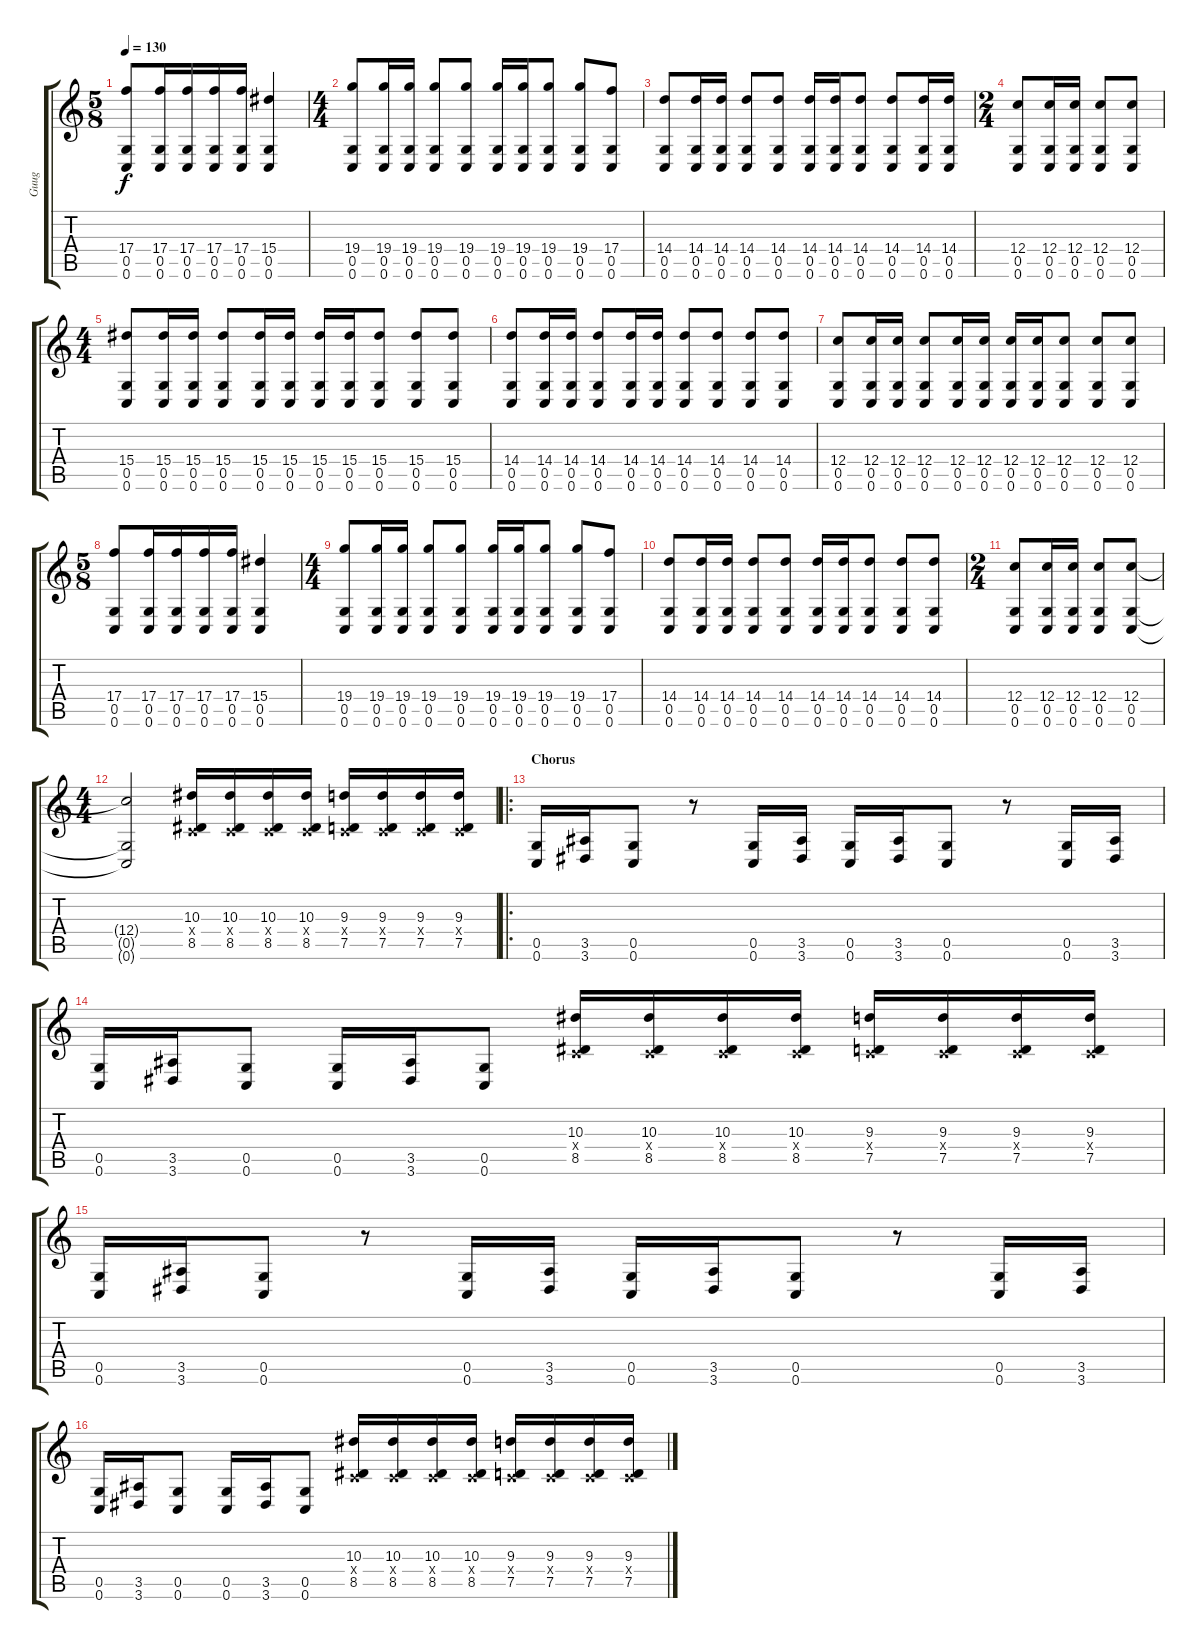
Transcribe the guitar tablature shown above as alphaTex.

\track ("Guug" "Guug") {instrument distortionguitar}
\staff {score tabs}
\tuning (D4 A3 F3 C3 G2 C2) {hide}
\ts (5 8)
\tempo 130
\clef g2
\ks c
(17.4 0.5 0.6).8{dy f} (17.4 0.5 0.6).16 (17.4 0.5 0.6).16 (17.4 0.5 0.6).16 (17.4 0.5 0.6).16 (15.4 0.5 0.6).4 |
\ts (4 4)
(19.4 0.5 0.6).8 (19.4 0.5 0.6).16 (19.4 0.5 0.6).16 (19.4 0.5 0.6).8 (19.4 0.5 0.6).8 (19.4 0.5 0.6).16 (19.4 0.5 0.6).16 (19.4 0.5 0.6).8 (19.4 0.5 0.6).8 (17.4 0.5 0.6).8 |
(14.4 0.5 0.6).8 (14.4 0.5 0.6).16 (14.4 0.5 0.6).16 (14.4 0.5 0.6).8 (14.4 0.5 0.6).8 (14.4 0.5 0.6).16 (14.4 0.5 0.6).16 (14.4 0.5 0.6).8 (14.4 0.5 0.6).8 (14.4 0.5 0.6).16 (14.4 0.5 0.6).16 |
\ts (2 4)
(12.4 0.5 0.6).8 (12.4 0.5 0.6).16 (12.4 0.5 0.6).16 (12.4 0.5 0.6).8 (12.4 0.5 0.6).8 |
\ts (4 4)
(15.4 0.5 0.6).8 (15.4 0.5 0.6).16 (15.4 0.5 0.6).16 (15.4 0.5 0.6).8 (15.4 0.5 0.6).16 (15.4 0.5 0.6).16 (15.4 0.5 0.6).16 (15.4 0.5 0.6).16 (15.4 0.5 0.6).8 (15.4 0.5 0.6).8 (15.4 0.5 0.6).8 |
(14.4 0.5 0.6).8 (14.4 0.5 0.6).16 (14.4 0.5 0.6).16 (14.4 0.5 0.6).8 (14.4 0.5 0.6).16 (14.4 0.5 0.6).16 (14.4 0.5 0.6).8 (14.4 0.5 0.6).8 (14.4 0.5 0.6).8 (14.4 0.5 0.6).8 |
(12.4 0.5 0.6).8 (12.4 0.5 0.6).16 (12.4 0.5 0.6).16 (12.4 0.5 0.6).8 (12.4 0.5 0.6).16 (12.4 0.5 0.6).16 (12.4 0.5 0.6).16 (12.4 0.5 0.6).16 (12.4 0.5 0.6).8 (12.4 0.5 0.6).8 (12.4 0.5 0.6).8 |
\ts (5 8)
(17.4 0.5 0.6).8 (17.4 0.5 0.6).16 (17.4 0.5 0.6).16 (17.4 0.5 0.6).16 (17.4 0.5 0.6).16 (15.4 0.5 0.6).4 |
\ts (4 4)
(19.4 0.5 0.6).8 (19.4 0.5 0.6).16 (19.4 0.5 0.6).16 (19.4 0.5 0.6).8 (19.4 0.5 0.6).8 (19.4 0.5 0.6).16 (19.4 0.5 0.6).16 (19.4 0.5 0.6).8 (19.4 0.5 0.6).8 (17.4 0.5 0.6).8 |
(14.4 0.5 0.6).8 (14.4 0.5 0.6).16 (14.4 0.5 0.6).16 (14.4 0.5 0.6).8 (14.4 0.5 0.6).8 (14.4 0.5 0.6).16 (14.4 0.5 0.6).16 (14.4 0.5 0.6).8 (14.4 0.5 0.6).8 (14.4 0.5 0.6).8 |
\ts (2 4)
(12.4 0.5 0.6).8 (12.4 0.5 0.6).16 (12.4 0.5 0.6).16 (12.4 0.5 0.6).8 (12.4 0.5 0.6).8 |
\ts (4 4)
(12.4{t} 0.5{t} 0.6{t}).2 (10.3 0.4{x} 8.5).16 (10.3 0.4{x} 8.5).16 (10.3 0.4{x} 8.5).16 (10.3 0.4{x} 8.5).16 (9.3 0.4{x} 7.5).16 (9.3 0.4{x} 7.5).16 (9.3 0.4{x} 7.5).16 (9.3 0.4{x} 7.5).16 |
\ro
\section ("" "Chorus")
(0.5 0.6).16 (3.5 3.6).16 (0.5 0.6).8 r.8 (0.5 0.6).16 (3.5 3.6).16 (0.5 0.6).16 (3.5 3.6).16 (0.5 0.6).8 r.8 (0.5 0.6).16 (3.5 3.6).16 |
(0.5 0.6).16 (3.5 3.6).16 (0.5 0.6).8 (0.5 0.6).16 (3.5 3.6).16 (0.5 0.6).8 (10.3 0.4{x} 8.5).16 (10.3 0.4{x} 8.5).16 (10.3 0.4{x} 8.5).16 (10.3 0.4{x} 8.5).16 (9.3 0.4{x} 7.5).16 (9.3 0.4{x} 7.5).16 (9.3 0.4{x} 7.5).16 (9.3 0.4{x} 7.5).16 |
(0.5 0.6).16 (3.5 3.6).16 (0.5 0.6).8 r.8 (0.5 0.6).16 (3.5 3.6).16 (0.5 0.6).16 (3.5 3.6).16 (0.5 0.6).8 r.8 (0.5 0.6).16 (3.5 3.6).16 |
(0.5 0.6).16 (3.5 3.6).16 (0.5 0.6).8 (0.5 0.6).16 (3.5 3.6).16 (0.5 0.6).8 (10.3 0.4{x} 8.5).16 (10.3 0.4{x} 8.5).16 (10.3 0.4{x} 8.5).16 (10.3 0.4{x} 8.5).16 (9.3 0.4{x} 7.5).16 (9.3 0.4{x} 7.5).16 (9.3 0.4{x} 7.5).16 (9.3 0.4{x} 7.5).16
